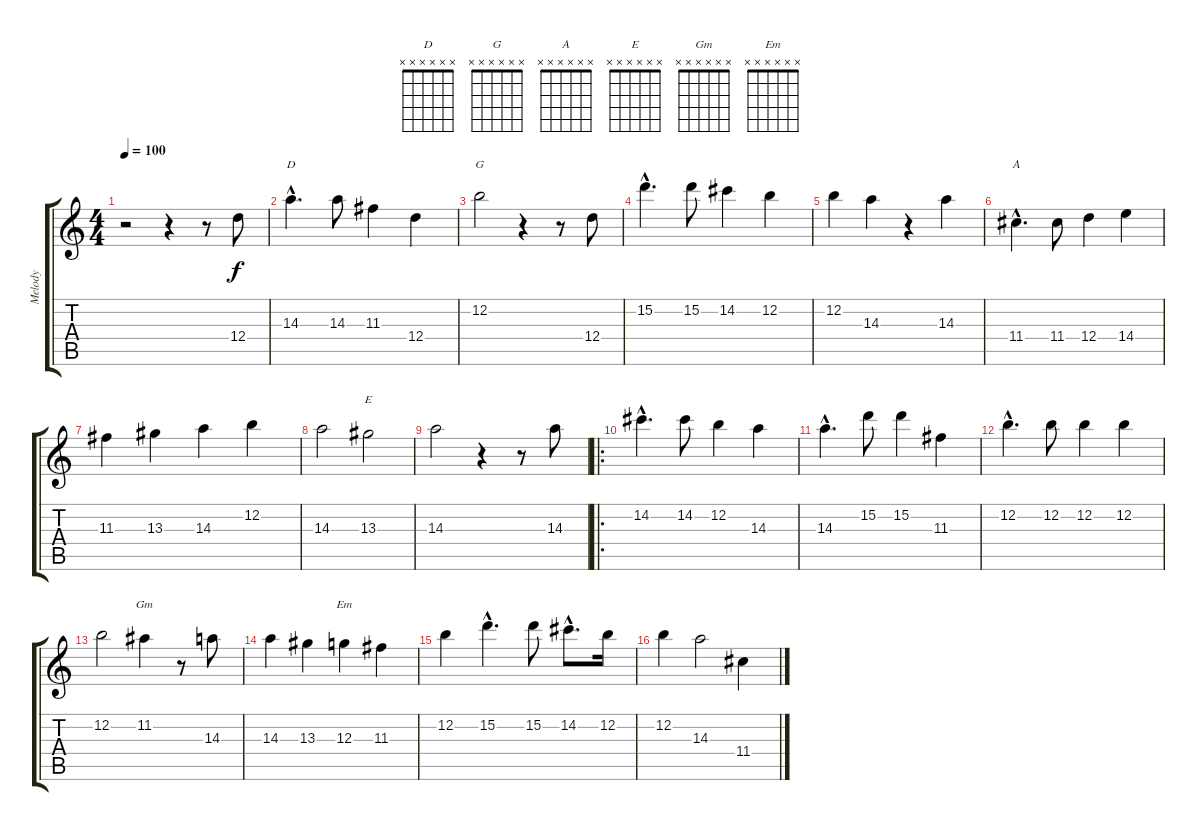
\track ("Melody" "Melody") {instrument acousticguitarnylon}
\staff {score tabs}
\tuning (E4 B3 G3 D3 A2 E2) {hide}
\chord ("D" x x x x x x)
\chord ("G" x x x x x x)
\chord ("A" x x x x x x)
\chord ("E" x x x x x x)
\chord ("Gm" x x x x x x)
\chord ("Em" x x x x x x)
\ts (4 4)
\tempo 100
\clef g2
\ks c
r.2{dy f instrument acousticguitarnylon} r.4 r.8 12.4.8 |
14.3{hac}.4{d ch "D"} 14.3.8 11.3.4 12.4.4 |
12.2.2{ch "G"} r.4 r.8 12.4.8 |
15.2{hac}.4{d} 15.2.8 14.2.4 12.2.4 |
12.2.4 14.3.4 r.4 14.3.4 |
11.4{hac}.4{d ch "A"} 11.4.8 12.4.4 14.4.4 |
11.3.4 13.3.4 14.3.4 12.2.4 |
14.3.2 13.3.2{ch "E"} |
14.3.2 r.4 r.8 14.3.8 |
\ro
14.2{hac}.4{d} 14.2.8 12.2.4 14.3.4 |
14.3{hac}.4{d} 15.2.8 15.2.4 11.3.4 |
12.2{hac}.4{d} 12.2.8 12.2.4 12.2.4 |
12.2.2 11.2.4{ch "Gm"} r.8 14.3.8 |
14.3.4 13.3.4 12.3.4{ch "Em"} 11.3.4 |
12.2.4 15.2{hac}.4{d} 15.2.8 14.2{hac}.8{d} 12.2.16 |
12.2.4 14.3.2 11.4.4
